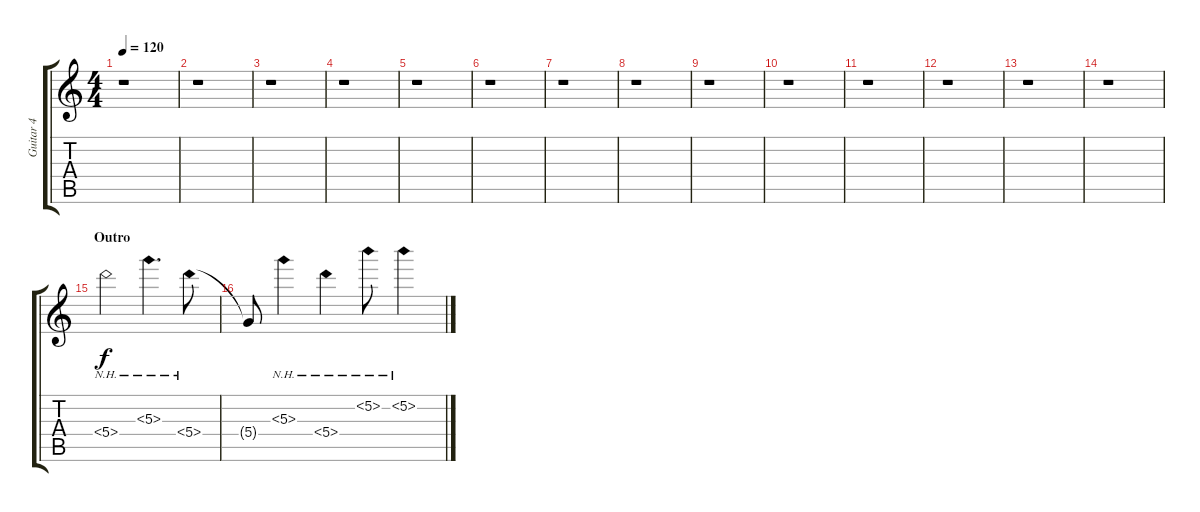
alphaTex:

\track ("Guitar 4" "Guitar 4") {instrument overdrivenguitar}
\staff {score tabs}
\tuning (E4 B3 G3 D3 A2 E2) {hide}
\ts (4 4)
\tempo 120
\clef g2
\ks c
r.1{dy f} |
r.1 |
r.1 |
r.1 |
r.1 |
r.1 |
r.1 |
r.1 |
r.1 |
r.1 |
r.1 |
r.1 |
r.1 |
r.1 |
\section ("" "Outro")
5.4{nh}.2 5.3{nh}.4{d} 5.4{nh}.8 |
5.4{t}.8 5.3{nh}.4 5.4{nh}.4 5.2{nh}.8 5.2{nh}.4
